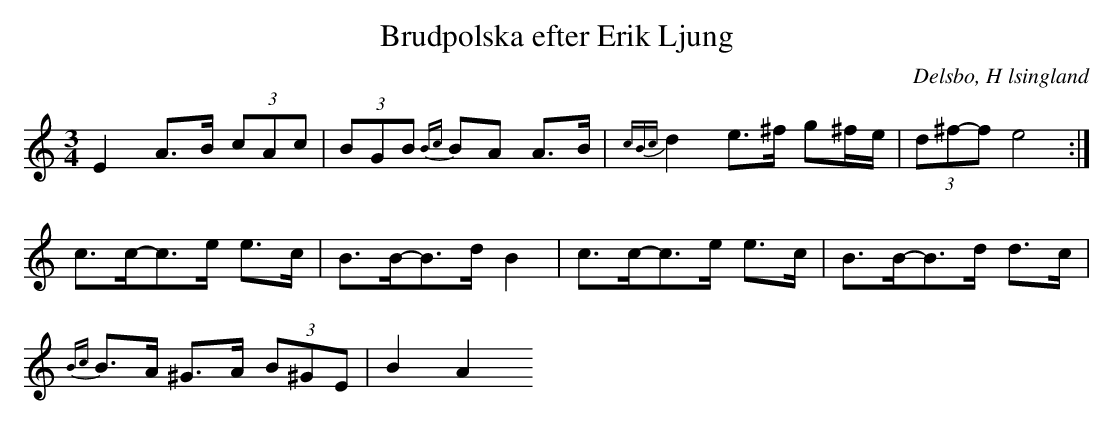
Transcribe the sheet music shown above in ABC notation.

X:1
T: Brudpolska efter Erik Ljung
O: Delsbo, H lsingland
M: 3/4
L: 1/8
K: Am
E2 A>B (3cAc| (3BGB {Bc}BA A>B|{cBc}d2 e>^f g^f/e/|(3d^f-f e4 :|
c>c-c>e e>c|B>B-B>d B2|c>c-c>e e>c|B>B-B>d d>c|
{Bc}B>A ^G>A (3B^GE|(3B2A2
